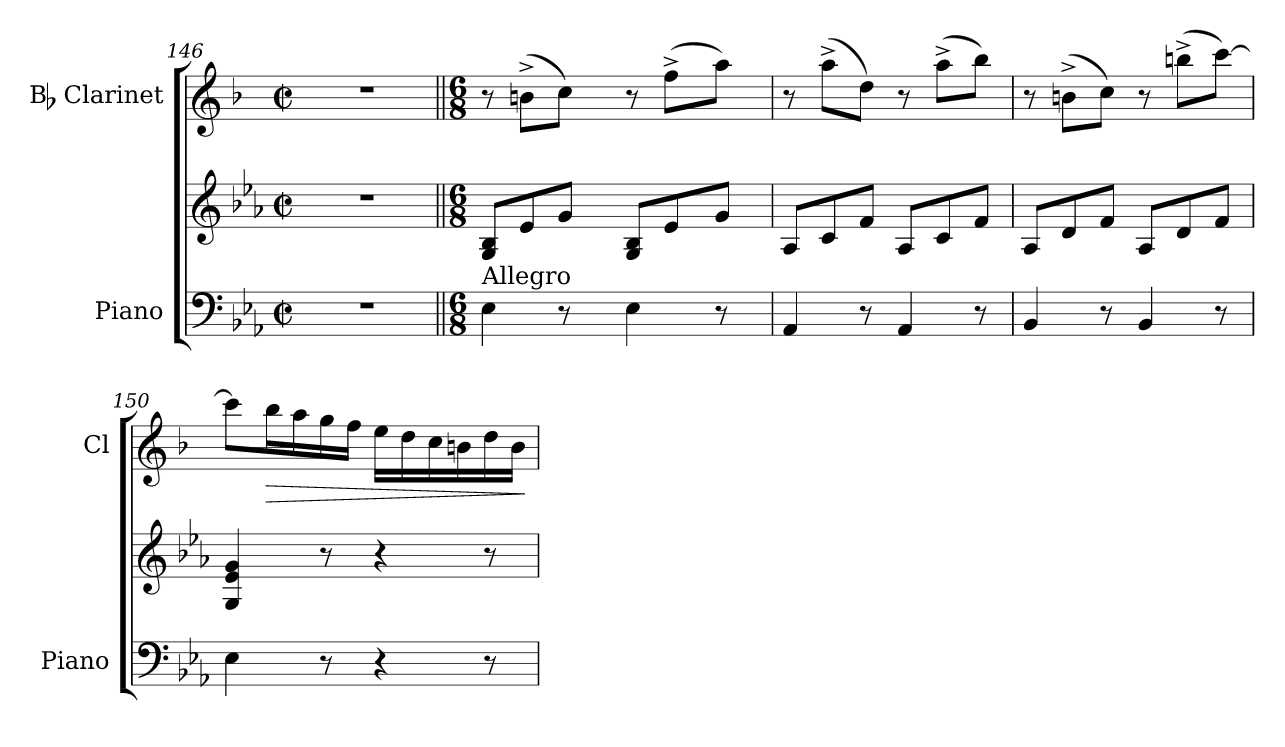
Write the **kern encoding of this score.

**kern	**kern	**kern	**dynam
*part2	*part2	*part1	*part1
*staff3	*staff2	*staff1	*staff1
*I"Piano	*	*I"Bb Clarinet	*
*I'Piano	*	*I'Cl	*
*clefF4	*clefG2	*clefG2	*
*	*	*ITrd1c2	*
*k[b-e-a-]	*k[b-e-a-]	*k[b-e-a-]	*
*E-:	*E-:	*E-:	*
*M2/2	*M2/2	*M2/2	*
*met(c|)	*met(c|)	*met(c|)	*
=146	=146	=146	=146
1r	1r	1r	.
!!LO:LB:g=z
=147||	=147||	=147||	=147||
*M6/8	*M6/8	*M6/8	*
!	!	!LO:TX:a:t=Allegro	!
!	!	!LO:TX:b:i:t=dolce	!
!	!LO:TX:a:t=Allegro	!	!
!LO:TX:a:t=Allegro	!	!	!
*	*^	*^	*
4E-\	8G/ 8B-/L	4ryy	8r	4ryy	.
.	8e-/	.	(>8an^>\L	.	.
8r	8g/J	16ryy	8b-\J)	32ryy	.
.	.	.	.	64ryy	.
.	.	.	.	128ryy	.
.	.	.	.	1024.ryy	.
*	*	*	*MM150	*	*
.	.	.	.	4ryy	.
*	*MM150	*	*	*	*
.	.	4..ryy	.	.	.
4E-\	8G/ 8B-/L	.	8r	.	.
.	8e-/	.	(>8ee-^>\L	.	.
.	.	.	.	8ryy	.
8r	8g/J	.	8gg\J)	.	.
.	.	.	.	16ryy	.
.	.	.	.	256ryy	.
.	.	.	.	512ryy	.
.	.	.	.	2048ryy	.
*	*v	*v	*	*	*
*	*	*v	*v	*
=148	=148	=148	=148
4AA-/	8A-/L	8r	.
.	8c/	(>8gg^>\L	.
8r	8f/J	8cc\J)	.
4AA-/	8A-/L	8r	.
.	8c/	(>8gg^>\L	.
8r	8f/J	8aa-\J)	.
=149	=149	=149	=149
4BB-/	8A-/L	8r	.
.	8d/	(>8an^>\L	.
8r	8f/J	8b-\J)	.
4BB-/	8A-/L	8r	.
.	8d/	(>8aan^>\L	.
8r	8f/J	[8bb-\J)	.
=150	=150	=150	=150
4E-\	4G/ 4e-/ 4g/	8bb-\L]	.
!	!	!	!LO:HP:b
.	.	16aa-\L	>
.	.	16gg\	.
8r	8r	16ff\	.
.	.	16ee-\JJ	.
4r	4r	16dd\LL	.
.	.	16cc\	.
.	.	16b-\	.
.	.	16an\	.
8r	8r	16cc\	.
.	.	16a\JJ	.
.	.	.	]
=	=	=	=
*-	*-	*-	*-
